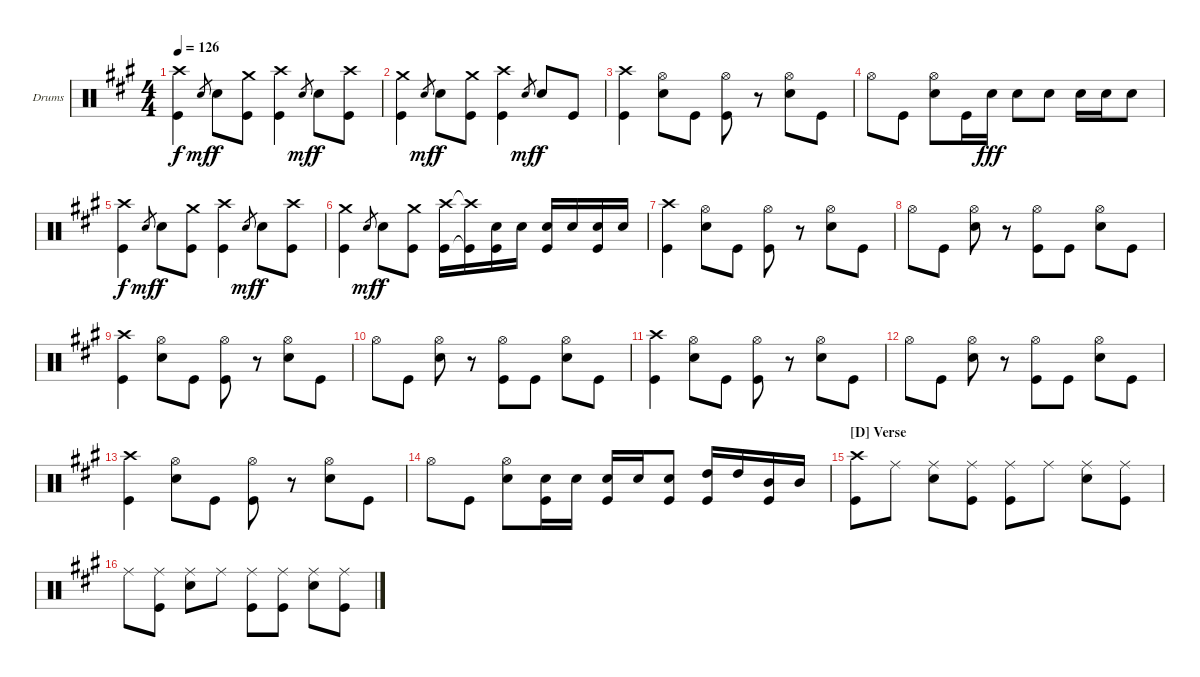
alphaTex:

\defaultSystemsLayout 4
\bracketExtendMode groupsimilarinstruments
\firstSystemTrackNameOrientation horizontal
\otherSystemsTrackNameOrientation horizontal
\track ("Drumkit" "Drums") {instrument percussion}
\staff {score}
\articulation defaults
\ts (4 4)
\tempo 126
\clef neutral
\scale
1.05801
\ks a
("Crash high (hit)" "Kick (hit)").4{dy f} "Snare (hit) 2".8{gr dy mf} "Snare (hit) 2".8{dy f} ("Kick (hit)" "Crash medium (hit)").8 ("Kick (hit)" "Crash high (hit)").4 "Snare (hit) 2".8{gr dy mf} "Snare (hit) 2".8{dy f} ("Kick (hit)" "Crash high (hit)").8 |
\scale
0.941992 ("Kick (hit)" "Crash medium (hit)").4 "Snare (hit) 2".8{gr dy mf} "Snare (hit) 2".8{dy f} ("Kick (hit)" "Crash medium (hit)").8 ("Kick (hit)" "Crash high (hit)").4 "Snare (hit) 2".8{gr dy mf} "Snare (hit) 2".8{dy f} "Kick (hit)".8 |
\scale
1.05801 ("Crash high (hit)" "Kick (hit)").4 ("Hi-Hat (open)" "Snare (hit) 2").8 "Kick (hit)".8 ("Hi-Hat (open)" "Kick (hit)").8 r.8 ("Hi-Hat (open)" "Snare (hit) 2").8 "Kick (hit)".8 |
\scale
0.941992 "Hi-Hat (open)".8 "Kick (hit)".8 ("Hi-Hat (open)" "Snare (hit) 2").8 "Kick (hit)".16 "Snare (hit) 2".16{dy fff} "Snare (hit) 2".8 "Snare (hit) 2".8 "Snare (hit) 2".16 "Snare (hit) 2".16 "Snare (hit) 2".8 |
\scale
1.05801 ("Crash high (hit)" "Kick (hit)").4{dy f} "Snare (hit) 2".8{gr dy mf} "Snare (hit) 2".8{dy f} ("Kick (hit)" "Crash medium (hit)").8 ("Kick (hit)" "Crash high (hit)").4 "Snare (hit) 2".8{gr dy mf} "Snare (hit) 2".8{dy f} ("Kick (hit)" "Crash high (hit)").8 |
\scale
0.941992 ("Kick (hit)" "Crash medium (hit)").4 "Snare (hit) 2".8{gr dy mf} "Snare (hit) 2".8{dy f} ("Kick (hit)" "Crash medium (hit)").8 ("Kick (hit)" "Crash high (hit)").16 ("Kick (hit)"{t} "Crash high (hit)"{t}).16 ("Snare (hit) 2" "Kick (hit)").16 "Snare (hit) 2".16 ("Snare (hit) 2" "Kick (hit)").16 "Snare (hit) 2".16 ("Snare (hit) 2" "Kick (hit)").16 "Snare (hit) 2".16 |
\scale
1.05801 ("Crash high (hit)" "Kick (hit)").4 ("Hi-Hat (open)" "Snare (hit) 2").8 "Kick (hit)".8 ("Hi-Hat (open)" "Kick (hit)").8 r.8 ("Hi-Hat (open)" "Snare (hit) 2").8 "Kick (hit)".8 |
\scale
0.941992 "Hi-Hat (open)".8 "Kick (hit)".8 ("Hi-Hat (open)" "Snare (hit) 2").8 r.8 ("Hi-Hat (open)" "Kick (hit)").8 "Kick (hit)".8 ("Hi-Hat (open)" "Snare (hit) 2").8 "Kick (hit)".8 |
\scale
1.05801 ("Crash high (hit)" "Kick (hit)").4 ("Hi-Hat (open)" "Snare (hit) 2").8 "Kick (hit)".8 ("Hi-Hat (open)" "Kick (hit)").8 r.8 ("Hi-Hat (open)" "Snare (hit) 2").8 "Kick (hit)".8 |
\scale
0.941992 "Hi-Hat (open)".8 "Kick (hit)".8 ("Hi-Hat (open)" "Snare (hit) 2").8 r.8 ("Hi-Hat (open)" "Kick (hit)").8 "Kick (hit)".8 ("Hi-Hat (open)" "Snare (hit) 2").8 "Kick (hit)".8 |
\scale
1.05801 ("Crash high (hit)" "Kick (hit)").4 ("Hi-Hat (open)" "Snare (hit) 2").8 "Kick (hit)".8 ("Hi-Hat (open)" "Kick (hit)").8 r.8 ("Hi-Hat (open)" "Snare (hit) 2").8 "Kick (hit)".8 |
\scale
0.941992 "Hi-Hat (open)".8 "Kick (hit)".8 ("Hi-Hat (open)" "Snare (hit) 2").8 r.8 ("Hi-Hat (open)" "Kick (hit)").8 "Kick (hit)".8 ("Hi-Hat (open)" "Snare (hit) 2").8 "Kick (hit)".8 |
\scale
1.05801 ("Crash high (hit)" "Kick (hit)").4 ("Hi-Hat (open)" "Snare (hit) 2").8 "Kick (hit)".8 ("Hi-Hat (open)" "Kick (hit)").8 r.8 ("Hi-Hat (open)" "Snare (hit) 2").8 "Kick (hit)".8 |
\scale
0.941992 "Hi-Hat (open)".8 "Kick (hit)".8 ("Hi-Hat (open)" "Snare (hit) 2").8 ("Snare (hit) 2" "Kick (hit)").16 "Snare (hit) 2".16 ("Snare (hit) 2" "Kick (hit)").16 "Snare (hit) 2".16 ("Snare (hit) 2" "Kick (hit)").8 ("High Tom (hit)" "Kick (hit)").16 "High Tom (hit)".16 ("Mid Tom (hit)" "Kick (hit)").16 "Mid Tom (hit)".16 |
\section ("D" "Verse")
\scale
1.05801 ("Crash high (hit)" "Kick (hit)").8 "Ride (middle)".8 ("Ride (middle)" "Snare (hit) 2").8 ("Ride (middle)" "Kick (hit)").8 ("Ride (middle)" "Kick (hit)").8 "Ride (middle)".8 ("Ride (middle)" "Snare (hit) 2").8 ("Ride (middle)" "Kick (hit)").8 |
\scale
0.941992 "Ride (middle)".8 ("Ride (middle)" "Kick (hit)").8 ("Ride (middle)" "Snare (hit) 2").8 "Ride (middle)".8 ("Ride (middle)" "Kick (hit)").8 ("Ride (middle)" "Kick (hit)").8 ("Ride (middle)" "Snare (hit) 2").8 ("Ride (middle)" "Kick (hit)").8
